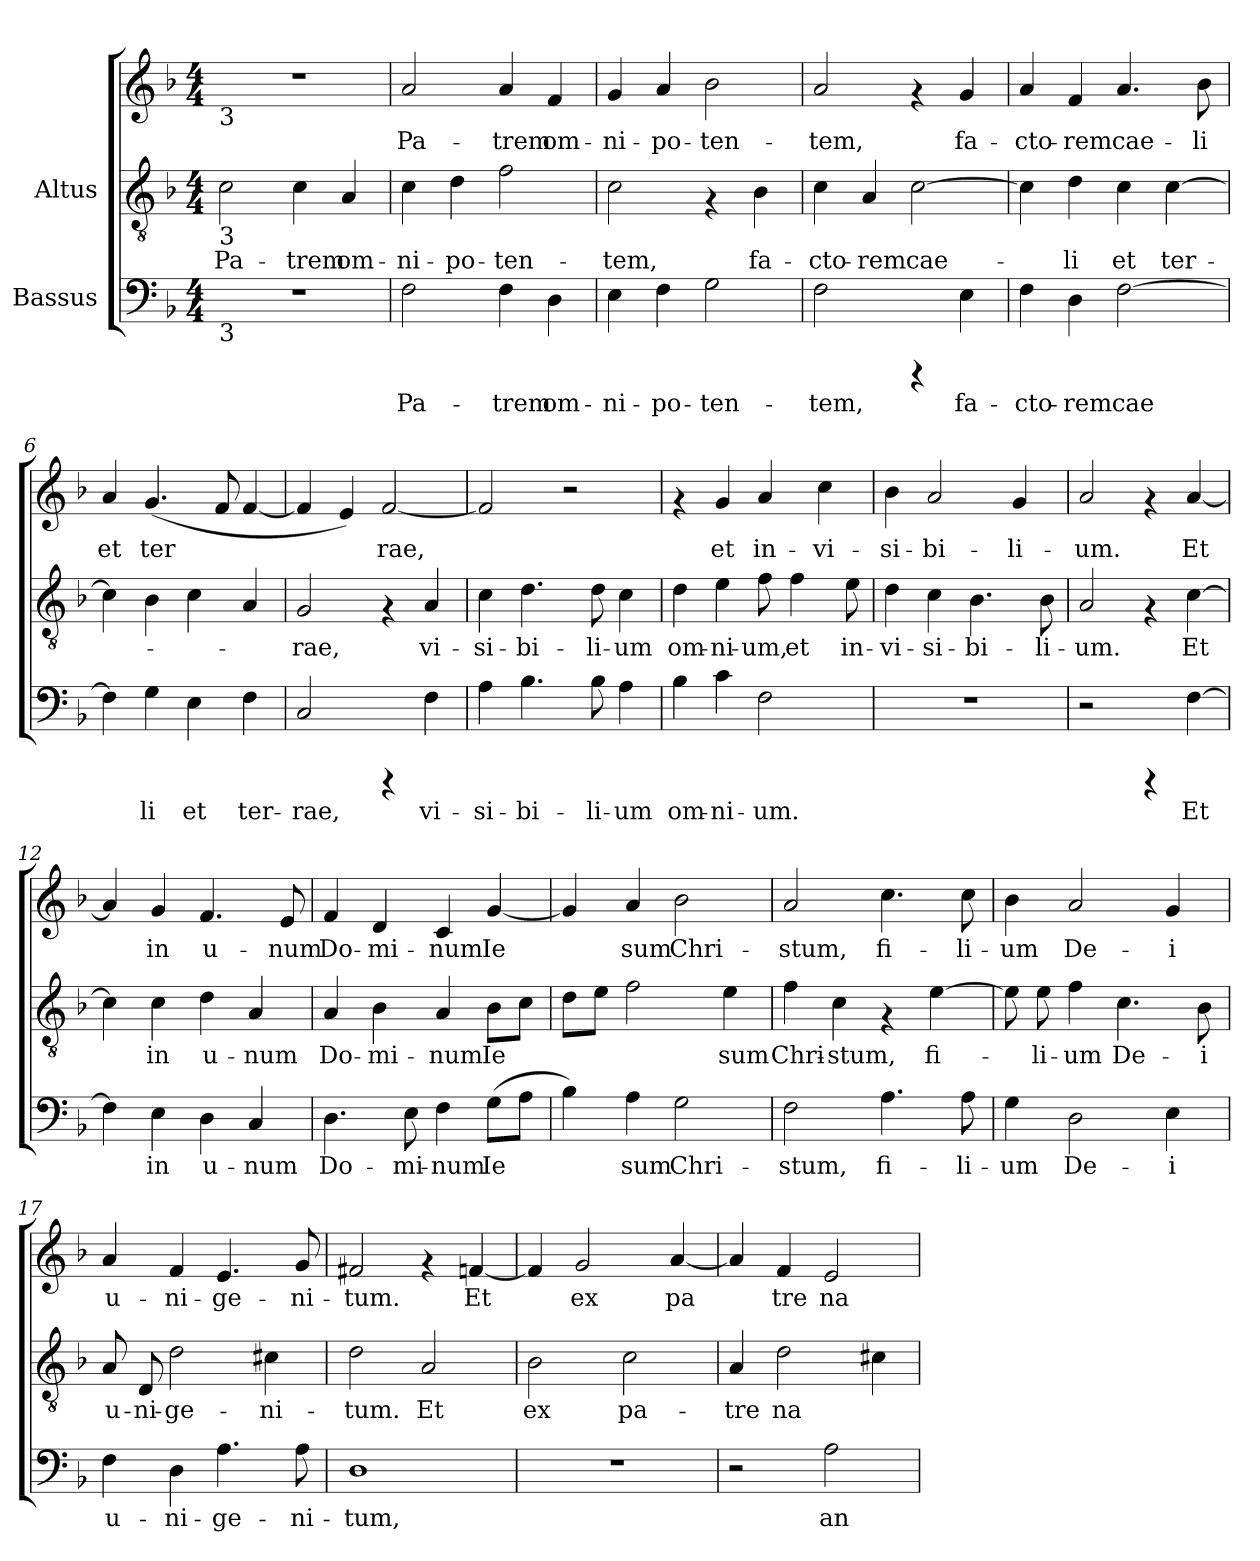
**kern	**text	**kern	**text	**kern	**text
*part2	*part2	*part1	*part1	*part1	*part1
*staff3	*staff3	*staff2	*staff2	*staff1	*staff1
*I"Bassus	*	*I"Altus	*	*	*
!!LO:PB:g=z
*stria5	*	*stria5	*	*stria5	*
*clefF4	*	*clefGv2	*	*clefG2	*
*k[b-]	*	*k[b-]	*	*k[b-]	*
*F:	*	*F:	*	*F:	*
*M4/4	*	*M4/4	*	*M4/4	*
*MM102	*	*MM102	*	*MM102	*
=1	=1	=1	=1	=1	=1
!	!	!	!	!LO:TX:b:t=3	!
!	!	!LO:TX:b:t=3	!	!	!
!LO:TX:b:t=3	!	!	!	!	!
!	!	!	!LO:LY:b:cj	!	!
1r	.	2c\	Pa-	1r	.
!	!	!	!LO:LY:b:cj	!	!
.	.	4c\	-trem	.	.
!	!	!	!LO:LY:b:cj	!	!
.	.	4A/	om-	.	.
=2	=2	=2	=2	=2	=2
!	!LO:LY:b:cj	!	!LO:LY:b:cj	!	!LO:LY:b:cj
2F\	Pa-	4c\	-ni-	2a/	-Pa-
!	!	!	!LO:LY:b:cj	!	!
.	.	4d\	-po-	.	.
!	!LO:LY:b:cj	!	!LO:LY:b:cj	!	!LO:LY:b:cj
4F\	-trem	2f\	-ten-	4a/	-trem
!	!LO:LY:b:cj	!	!	!	!LO:LY:b:cj
4D\	om-	.	.	4f/	om-
=3	=3	=3	=3	=3	=3
!	!LO:LY:b:cj	!	!LO:LY:b:cj	!	!LO:LY:b:cj
4E\	-ni-	2c\	-tem,	4g/	-ni-
!	!LO:LY:b:cj	!	!	!	!LO:LY:b:cj
4F\	-po-	.	.	4a/	-po-
!	!LO:LY:b:cj	!	!	!	!LO:LY:b:cj
2G\	-ten-	4rF	.	2b-\	-ten-
!	!	!	!LO:LY:b:cj	!	!
.	.	4B-\	fa-	.	.
=4	=4	=4	=4	=4	=4
!	!LO:LY:b:cj	!	!LO:LY:b:cj	!	!LO:LY:b:cj
2F\	-tem,	4c\	-cto-	2a/	-tem,
!	!	!	!LO:LY:b:cj	!	!
.	.	4A/	-rem	.	.
!	!	!	!LO:LY:b:cj	!	!
4rCCC	.	[>2c\	cae-	4rf	.
!	!LO:LY:b:cj	!	!	!	!LO:LY:b:cj
4E\	fa-	.	.	4g/	fa-
!!LO:LB:g=z
=5	=5	=5	=5	=5	=5
!	!LO:LY:b:cj	!	!LO:LY:b:cj	!	!LO:LY:b:cj
4F\	-cto-	4c\]	.	4a/	-cto-
!	!LO:LY:b:cj	!	!LO:LY:b:cj	!	!LO:LY:b:cj
4D\	-rem	4d\	li	4f/	-rem
!	!LO:LY:b:cj	!	!LO:LY:b:cj	!	!LO:LY:b:cj
[>2F\	cae-	4c\	et	4.a/	cae-
!	!	!	!LO:LY:b:cj	!	!
.	.	[>4c\	ter-	.	.
!	!	!	!	!	!LO:LY:b:cj
.	.	.	.	8b-\	-li
=6	=6	=6	=6	=6	=6
!	!LO:LY:b:cj	!	!	!	!LO:LY:b:cj
4F\]	-	4c\]	.	4a/	-et
!	!LO:LY:b:cj	!	!	!	!LO:LY:b:cj
4G\	li	4B-\	.	(<4.g/	ter-
!	!LO:LY:b:cj	!	!	!	!
4E\	et	4c\	.	.	.
!	!	!	!	!	!LO:LY:b:cj
.	.	.	.	8f/	--
!	!LO:LY:b:cj	!	!	!	!LO:LY:b:cj
4F\	ter-	4A/	.	[<4f/	--
=7	=7	=7	=7	=7	=7
!	!LO:LY:b:cj	!	!LO:LY:b:cj	!	!LO:LY:b:cj
2C/	-rae,	2G/	rae,	4f/]	-
!	!	!	!	!	!LO:LY:b:cj
.	.	.	.	4e/)	.
!	!	!	!	!	!LO:LY:b:cj
4rCCC	.	4rF	.	[<2f/	rae,
!	!LO:LY:b:cj	!	!LO:LY:b:cj	!	!
4F\	vi-	4A/	vi-	.	.
=8	=8	=8	=8	=8	=8
!	!LO:LY:b:cj	!	!LO:LY:b:cj	!	!
4A\	-si-	4c\	-si-	2f/]	.
!	!LO:LY:b:cj	!	!LO:LY:b:cj	!	!
4.B-\	-bi-	4.d\	-bi-	.	.
.	.	.	.	2r	.
!	!LO:LY:b:cj	!	!LO:LY:b:cj	!	!
8B-\	-li-	8d\	-li-	.	.
!	!LO:LY:b:cj	!	!LO:LY:b:cj	!	!
4A\	-um	4c\	-um	.	.
=9	=9	=9	=9	=9	=9
!	!LO:LY:b:cj	!	!LO:LY:b:cj	!	!
4B-\	om-	4d\	-om-	4rf	.
!	!LO:LY:b:cj	!	!LO:LY:b:cj	!	!LO:LY:b:cj
4c\	-ni-	4e\	-ni-	4g/	et
!	!LO:LY:b:cj	!	!LO:LY:b:cj	!	!LO:LY:b:cj
2F\	-um.	8f\	-um,	4a/	in-
!	!	!	!LO:LY:b:cj	!	!
.	.	4f\	et	.	.
!	!	!	!	!	!LO:LY:b:cj
.	.	.	.	4cc\	-vi-
!	!	!	!LO:LY:b:cj	!	!
.	.	8e\	in-	.	.
!!LO:LB:g=z
=10	=10	=10	=10	=10	=10
!	!	!	!LO:LY:b:cj	!	!LO:LY:b:cj
1r	.	4d\	-vi-	4b-\	-si-
!	!	!	!LO:LY:b:cj	!	!LO:LY:b:cj
.	.	4c\	-si-	2a/	-bi-
!	!	!	!LO:LY:b:cj	!	!
.	.	4.B-\	-bi-	.	.
!	!	!	!	!	!LO:LY:b:cj
.	.	.	.	4g/	-li-
!	!	!	!LO:LY:b:cj	!	!
.	.	8B-\	-li-	.	.
=11	=11	=11	=11	=11	=11
!	!	!	!LO:LY:b:cj	!	!LO:LY:b:cj
2r	.	2A/	um.	2a/	-um.
4rCCC	.	4rF	.	4rf	.
!	!LO:LY:b:cj	!	!LO:LY:b:cj	!	!LO:LY:b:cj
[>4F\	Et	[>4c\	Et	[<4a/	Et
=12	=12	=12	=12	=12	=12
!	!LO:LY:b:cj	!	!LO:LY:b:cj	!	!LO:LY:b:cj
4F\]	.	4c\]	.	4a/]	.
!	!LO:LY:b:cj	!	!LO:LY:b:cj	!	!LO:LY:b:cj
4E\	in	4c\	in	4g/	in
!	!LO:LY:b:cj	!	!LO:LY:b:cj	!	!LO:LY:b:cj
4D\	u-	4d\	u-	4.f/	u-
!	!LO:LY:b:cj	!	!LO:LY:b:cj	!	!
4C/	-num	4A/	-num	.	.
!	!	!	!	!	!LO:LY:b:cj
.	.	.	.	8e/	-num
=13	=13	=13	=13	=13	=13
!	!LO:LY:b:cj	!	!LO:LY:b:cj	!	!LO:LY:b:cj
4.D\	Do-	4A/	-Do-	4f/	Do-
!	!	!	!LO:LY:b:cj	!	!LO:LY:b:cj
.	.	4B-\	-mi-	4d/	-mi-
!	!LO:LY:b:cj	!	!	!	!
8E\	-mi-	.	.	.	.
!	!LO:LY:b:cj	!	!LO:LY:b:cj	!	!LO:LY:b:cj
4F\	-num	4A/	-num	4c/	-num
!	!LO:LY:b:cj	!	!LO:LY:b:cj	!	!LO:LY:b:cj
(>8G\L	Ie-	8B-\L	Ie-	[<4g/	Ie-
!	!LO:LY:b:cj	!	!LO:LY:b:cj	!	!
8A\J	--	8c\J	--	.	.
=14	=14	=14	=14	=14	=14
!	!LO:LY:b:cj	!	!LO:LY:b:cj	!	!LO:LY:b:cj
4B-\)	-	8d\L	-	4g/]	-
!	!	!	!LO:LY:b:cj	!	!
.	.	8e\J	.	.	.
!	!LO:LY:b:cj	!	!LO:LY:b:cj	!	!LO:LY:b:cj
4A\	sum	2f\	.	4a/	sum
!	!LO:LY:b:cj	!	!	!	!LO:LY:b:cj
2G\	Chri-	.	.	2b-\	Chri-
!	!	!	!LO:LY:b:cj	!	!
.	.	4e\	sum	.	.
!!LO:LB:g=z
=15	=15	=15	=15	=15	=15
!	!LO:LY:b:cj	!	!LO:LY:b:cj	!	!LO:LY:b:cj
2F\	-stum,	4f\	-Chri-	2a/	stum,
!	!	!	!LO:LY:b:cj	!	!
.	.	4c\	-stum,	.	.
!	!LO:LY:b:cj	!	!	!	!LO:LY:b:cj
4.A\	fi-	4rF	.	4.cc\	fi-
!	!	!	!LO:LY:b:cj	!	!
.	.	[>4e\	fi-	.	.
!	!LO:LY:b:cj	!	!	!	!LO:LY:b:cj
8A\	-li-	.	.	8cc\	-li-
=16	=16	=16	=16	=16	=16
!	!LO:LY:b:cj	!	!LO:LY:b:cj	!	!LO:LY:b:cj
4G\	-um	8e\]	.	4b-\	-um
!	!	!	!LO:LY:b:cj	!	!
.	.	8e\	li-	.	.
!	!LO:LY:b:cj	!	!LO:LY:b:cj	!	!LO:LY:b:cj
2D\	De-	4f\	-um	2a/	De-
!	!	!	!LO:LY:b:cj	!	!
.	.	4.c\	De-	.	.
!	!LO:LY:b:cj	!	!	!	!LO:LY:b:cj
4E\	-i	.	.	4g/	-i
!	!	!	!LO:LY:b:cj	!	!
.	.	8B-\	-i	.	.
=17	=17	=17	=17	=17	=17
!	!LO:LY:b:cj	!	!LO:LY:b:cj	!	!LO:LY:b:cj
4F\	u-	8A/	-u-	4a/	u-
!	!	!	!LO:LY:b:cj	!	!
.	.	8D/	-ni-	.	.
!	!LO:LY:b:cj	!	!LO:LY:b:cj	!	!LO:LY:b:cj
4D\	-ni-	2d\	-ge-	4f/	-ni-
!	!LO:LY:b:cj	!	!	!	!LO:LY:b:cj
4.A\	-ge-	.	.	4.e/	-ge-
!	!	!	!LO:LY:b:cj	!	!
.	.	4c#X\	-ni-	.	.
!	!LO:LY:b:cj	!	!	!	!LO:LY:b:cj
8A\	-ni-	.	.	8g/	-ni-
=18	=18	=18	=18	=18	=18
!	!LO:LY:b:cj	!	!LO:LY:b:cj	!	!LO:LY:b:cj
1D	-tum,	2d\	tum.	2f#X/	-tum.
!	!	!	!LO:LY:b:cj	!	!
.	.	2A/	Et	4rf	.
!	!	!	!	!	!LO:LY:b:cj
.	.	.	.	[<4fn/	Et
=19	=19	=19	=19	=19	=19
!	!	!	!LO:LY:b:cj	!	!LO:LY:b:cj
1r	.	2B-\	-ex	4f/]	.
!	!	!	!	!	!LO:LY:b:cj
.	.	.	.	2g/	ex
!	!	!	!LO:LY:b:cj	!	!
.	.	2c\	pa-	.	.
!	!	!	!	!	!LO:LY:b:cj
.	.	.	.	[<4a/	pa-
!!LO:PB:g=z
=20	=20	=20	=20	=20	=20
!	!	!	!LO:LY:b:cj	!	!LO:LY:b:cj
2r	.	4A/	-tre	4a/]	-
!	!	!	!LO:LY:b:cj	!	!LO:LY:b:cj
.	.	2d\	na-	4f/	tre
!	!LO:LY:b:cj	!	!	!	!LO:LY:b:cj
2A\	an-	.	.	2e/	na-
!	!	!	!LO:LY:b:cj	!	!
.	.	4c#X\	--	.	.
=	=	=	=	=	=
*-	*-	*-	*-	*-	*-
